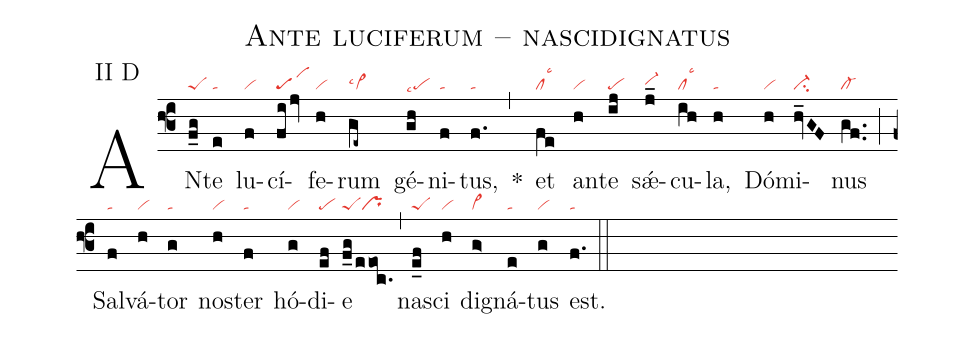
name: Ante luciferum -- nascidignatus;
annotation: II D;
mode: 2;
nabc-lines: 1;
%%
(f3)
AN(f_g|peS)te(e|ta) lu(f|vi)cí(fi/jv|scG1)fe(h|vi)rum(ge~|vi>lsc4) gé(gh|pelsc7)ni(f|ta)tus,(f.|ta) *(,)
et(fe|cllsc3) an(h|vi)te(ij|pe) sǽ(j_|vi-hh)cu(ih|cllsc3)la,(h|ta) Dó(h|vi)mi(hv_GF|ci-)nus(gf..|cl-) (;)
Sal(f|ta)vá(h|vi)tor(g|ta) no(h|vi)ster(f|ta) hó(g|vi)di(ef|pe)e(f_g/eeoc.|peSpr) (,)
na(e_f|peS)sci(h|vi) di(g>|vi>)gná(e|ta)tus(g|vi) est.(f.|ta) (::)
